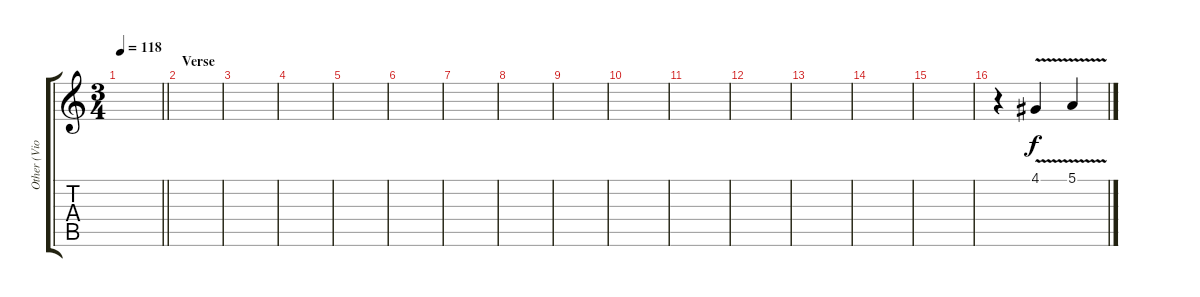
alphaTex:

\track ("Other (Viola)" "Other (Vio") {instrument violin}
\staff {score tabs}
\tuning (E4 B3 G3 D3 A2 E2) {hide}
\ts (3 4)
\tempo 118
\clef g2
\barLineRight lightlight
\ks c
|
\section ("" "Verse")
|
|
|
|
|
|
|
|
|
|
|
|
|
|
r.4{volume 9} 4.1{v}.4 5.1{v}.4
